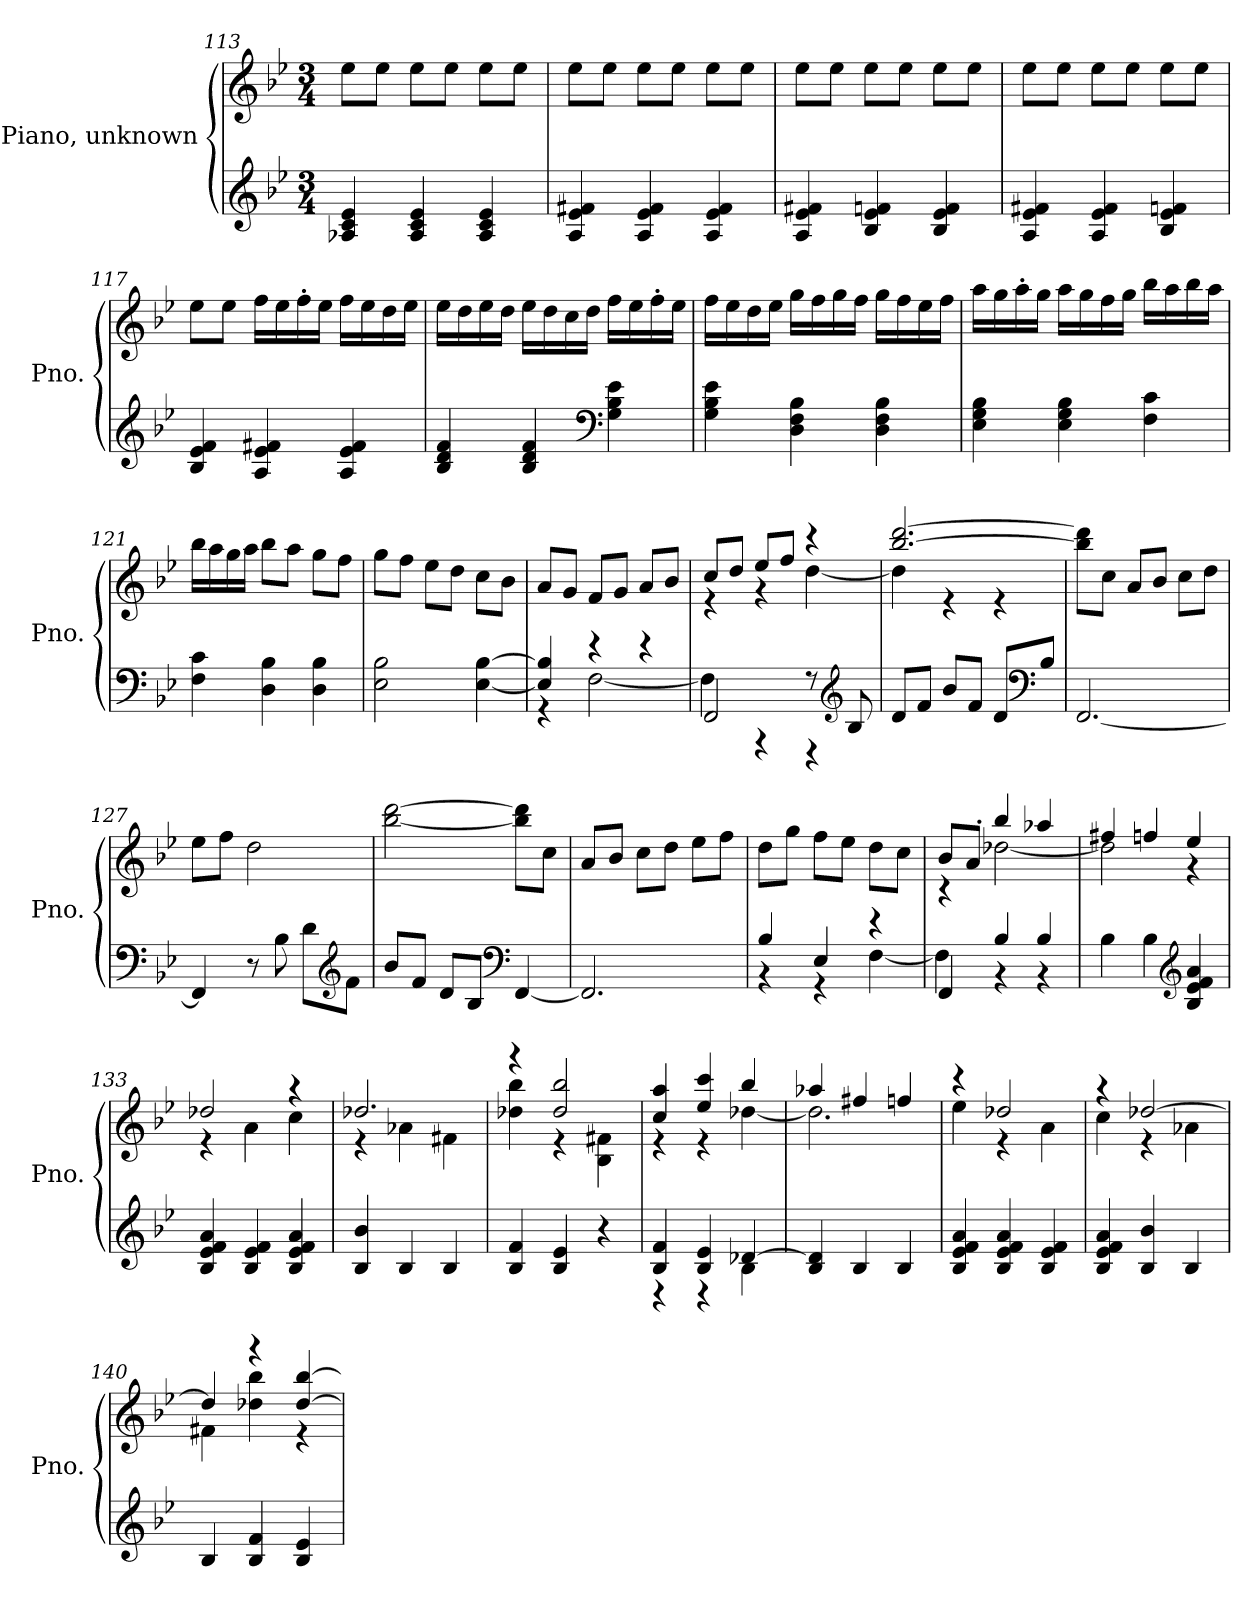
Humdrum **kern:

**kern	**kern
*part1	*part1
*staff2	*staff1
*I"Piano, unknown	*
*I'Pno.	*
*clefG2	*clefG2
*k[b-e-]	*k[b-e-]
*M3/4	*M3/4
=113	=113
4A-X/ 4c/ 4e-/	8ee-\L
.	8ee-\J
4A-/ 4c/ 4e-/	8ee-\L
.	8ee-\J
4A-/ 4c/ 4e-/	8ee-\L
.	8ee-\J
=114	=114
4A/ 4e-/ 4f#X/	8ee-\L
.	8ee-\J
4A/ 4e-/ 4f#/	8ee-\L
.	8ee-\J
4A/ 4e-/ 4f#/	8ee-\L
.	8ee-\J
!!LO:LB:g=z
=115	=115
4A/ 4e-/ 4f#X/	8ee-\L
.	8ee-\J
4B-/ 4e-/ 4fn/	8ee-\L
.	8ee-\J
4B-/ 4e-/ 4f/	8ee-\L
.	8ee-\J
=116	=116
4A/ 4e-/ 4f#X/	8ee-\L
.	8ee-\J
4A/ 4e-/ 4f#/	8ee-\L
.	8ee-\J
4B-/ 4e-/ 4fn/	8ee-\L
.	8ee-\J
=117	=117
4B-/ 4e-/ 4f/	8ee-\L
.	8ee-\J
4A/ 4e-/ 4f#X/	16ff\LL
.	16ee-\
.	16ff'\
.	16ee-\JJ
4A/ 4e-/ 4f#/	16ff\LL
.	16ee-\
.	16dd\
.	16ee-\JJ
=118	=118
4B-/ 4d/ 4f/	16ee-\LL
.	16dd\
.	16ee-\
.	16dd\JJ
4B-/ 4d/ 4f/	16ee-\LL
.	16dd\
.	16cc\
.	16dd\JJ
*clefF4	*
4G\ 4B-\ 4e-\	16ff\LL
.	16ee-\
.	16ff'\
.	16ee-\JJ
!!LO:PB:g=z
=119	=119
4G\ 4B-\ 4e-\	16ff\LL
.	16ee-\
.	16dd\
.	16ee-\JJ
4D\ 4F\ 4B-\	16gg\LL
.	16ff\
.	16gg\
.	16ff\JJ
4D\ 4F\ 4B-\	16gg\LL
.	16ff\
.	16ee-\
.	16ff\JJ
=120	=120
4E-\ 4G\ 4B-\	16aa\LL
.	16gg\
.	16aa'\
.	16gg\JJ
4E-\ 4G\ 4B-\	16aa\LL
.	16gg\
.	16ff\
.	16gg\JJ
4F\ 4c\	16bb-\LL
.	16aa\
.	16bb-\
.	16aa\JJ
=121	=121
4F\ 4c\	16bb-\LL
.	16aa\
.	16gg\
.	16aa\JJ
4D\ 4B-\	8bb-\L
.	8aa\J
4D\ 4B-\	8gg\L
.	8ff\J
=122	=122
2E-\ 2B-\	8gg\L
.	8ff\J
.	8ee-\L
.	8dd\J
[4E-\ [4B-\	8cc\L
.	8b-\J
!!LO:LB:g=z
=123	=123
*^	*
4E-/] 4B-/]	4r	8a/L
.	.	8g/J
4r	[2F\	8f/L
.	.	8g/J
4r	.	8a/L
.	.	8b-/J
=124	=124	=124
*	*	*^
2FF/	4F\]	8cc/L	4r
.	.	8dd/J	.
.	4r	8ee-/L	4r
.	.	8ff/J	.
8r	4r	4r	[4dd\
*clefG2	*	*	*
8B-/	.	.	.
*v	*v	*	*
=125	=125	=125
8d/L	[2.bb-/ [2.ddd/	4dd\]
8f/J	.	.
8b-/L	.	4r
8f/J	.	.
8d/L	.	4r
*clefF4	*	*
8B-/J	.	.
*	*v	*v
=126	=126
[2.FF/	8bb-\] 8ddd\]L
.	8cc\J
.	8a/L
.	8b-/J
.	8cc\L
.	8dd\J
=127	=127
4FF/]	8ee-\L
.	8ff\J
8r	2dd\
8B-\	.
8d\L	.
*clefG2	*
8f\J	.
!!LO:LB:g=z
=128	=128
8b-/L	[2bb-\ [2ddd\
8f/J	.
8d/L	.
8B-/J	.
*clefF4	*
[4FF/	8bb-\] 8ddd\]L
.	8cc\J
=129	=129
2.FF/]	8a/L
.	8b-/J
.	8cc\L
.	8dd\J
.	8ee-\L
.	8ff\J
=130	=130
*^	*
4B-/	4r	8dd\L
.	.	8gg\J
4E-/	4r	8ff\L
.	.	8ee-\J
4r	[4F\	8dd\L
.	.	8cc\J
=131	=131	=131
*	*	*^
4FF/	4F\]	8b-/L	4r
.	.	8a'/J	.
4B-/	4r	4bb-/	[2dd-X\
4B-/	4r	4aa-X/	.
*v	*v	*	*
=132	=132	=132
4B-\	4ff#X/	2dd-\]
4B-\	4ffn/	.
*clefG2	*	*
4B-/ 4e-/ 4f/ 4a/	4ee-/	4r
=133	=133	=133
4B-/ 4e-/ 4f/ 4a/	2dd-X/	4r
4B-/ 4e-/ 4f/	.	4a\
4B-/ 4e-/ 4f/ 4a/	4r	4cc\
!!LO:LB:g=z	!!
=134	=134	=134
4B-/ 4b-/	2.dd-X/	4r
4B-/	.	4a-X\
4B-/	.	4f#X\
=135	=135	=135
4B-/ 4f/	4r	4dd-X\ 4bb-\
4B-/ 4e-/	2dd-/ 2bb-/	4r
4r	.	4B-\ 4f#X\
=136	=136	=136
*^	*	*
4B-/ 4f/	4r	4cc/ 4aa/	4r
4B-/ 4e-/	4r	4ee-/ 4ccc/	4r
[4d-X/	4B-\	4bb-/	[4dd-X\
*v	*v	*	*
=137	=137	=137
4B-/ 4d-/]	4aa-X/	2.dd-\]
4B-/	4ff#X/	.
4B-/	4ffn/	.
=138	=138	=138
4B-/ 4e-/ 4f/ 4a/	4r	4ee-\
4B-/ 4e-/ 4f/ 4a/	2dd-X/	4r
4B-/ 4e-/ 4f/	.	4a\
=139	=139	=139
4B-/ 4e-/ 4f/ 4a/	4r	4cc\
4B-/ 4b-/	[2dd-X/	4r
4B-/	.	4a-X\
=140	=140	=140
4B-/	4dd-/]	4f#X\
4B-/ 4f/	4r	4dd-X\ 4bb-\
4B-/ 4e-/	[4dd-/ [4bb-/	4r
*	*v	*v
=	=
*-	*-
